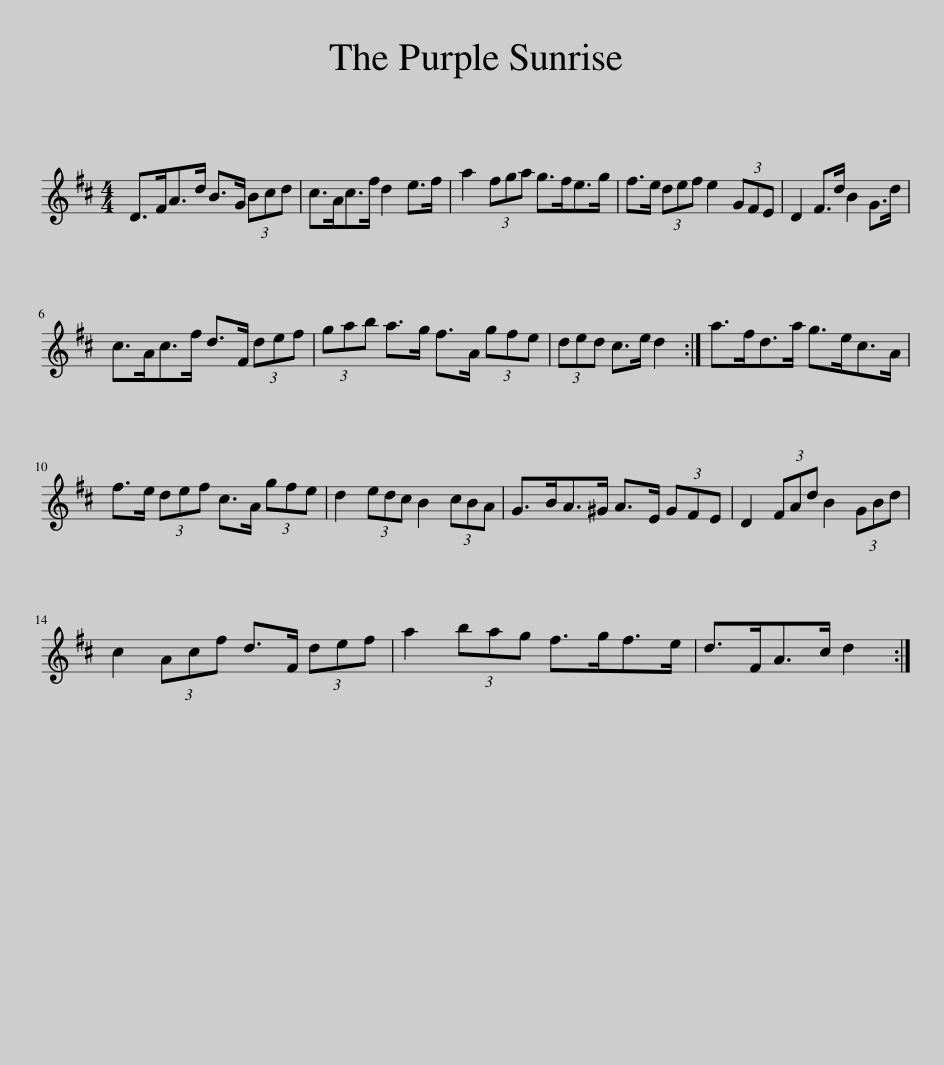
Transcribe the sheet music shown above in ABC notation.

X:1
L:1/8
M:4/4
I:linebreak $
K:D
V:1 treble
V:1
 D>FA>d B>G (3Bcd | c>Ac>f d2 e>f | a2 (3fga g>fe>g | f>e (3def e2 (3GFE | D2 F>d B2 G>d |$ %5
 c>Ac>f d>F (3def | (3gab a>g f>A (3gfe | (3ded c>e d2 :| a>fd>a g>ec>A |$ f>e (3def c>A (3gfe | %10
 d2 (3edc B2 (3cBA | G>BA>^G A>E (3GFE | D2 (3FAd B2 (3GBd |$ c2 (3Acf d>F (3def | a2 (3bag f>gf>e | %15
 d>FA>c d2 :| %16
